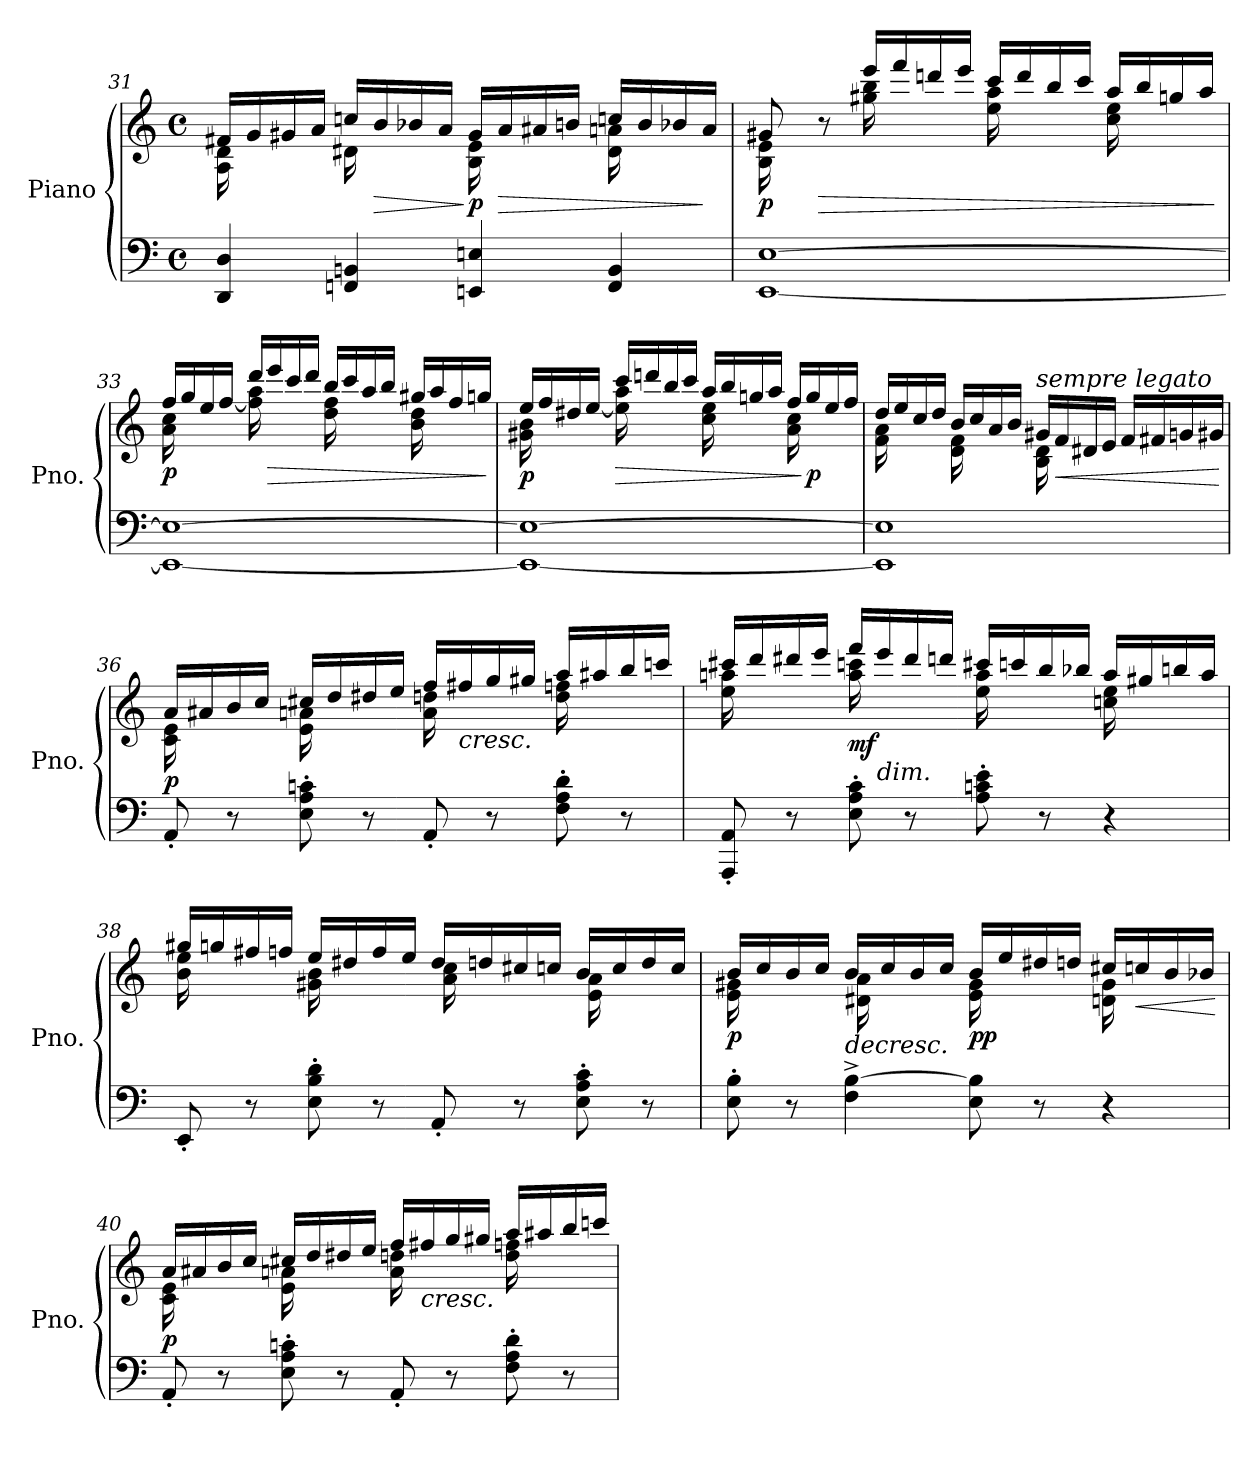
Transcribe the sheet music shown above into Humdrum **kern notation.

**kern	**kern	**dynam
*part1	*part1	*part1
*staff2	*staff1	*staff1/2
*I"Piano	*	*
*I'Pno.	*	*
!!LO:LB:g=z
*clefF4	*clefG2	*
*k[]	*k[]	*
*M4/4	*M4/4	*
*met(c)	*met(c)	*
=31	=31	=31
*	*^	*
4DD/ 4D/	16f#X/LL	16A\ 16d\	.
.	16g/	8.ryy	.
.	16g#X/	.	.
.	16a/JJ	.	.
4FFn/ 4BBn/	16ccn/LL	16d#X\	.
!	!	!	!LO:HP:b
.	16b/	8.ryy	>
.	16b-X/	.	.
.	16a/JJ	.	.
!	!	!	!LO:DY:n=1:b
4EEn/ 4En/	16g#/LL	16B\ 16e\	] p
!	!	!	!LO:HP:b
.	16a/	8.ryy	>
.	16a#X/	.	.
.	16bn/JJ	.	.
4FF/ 4BB/	16ccn/LL	16d#\ 16an\	.
.	16b/	8.ryy	.
.	16b-X/	.	.
.	16a/JJ	.	]
=32	=32	=32	=32
!	!	!	!LO:DY:b
[1EE [1E	8g#X/	16B\ 16e\	p
.	.	8.ryy	.
!	!	!	!LO:HP:b
.	8r	.	>
.	16eee/LL	16gg#X\ 16bb\	.
.	16fff/	8.ryy	.
.	16dddn/	.	.
.	16eee/JJ	.	.
.	16ccc/LL	16ee\ 16aa\	.
.	16ddd/	8.ryy	.
.	16bb/	.	.
.	16ccc/JJ	.	.
.	16aa/LL	16cc\ 16ee\	.
.	16bb/	8.ryy	.
.	16ggn/	.	.
.	16aa/JJ	.	.
*	*v	*v	*
.	.	]
!!LO:LB:g=z
=33	=33	=33
*	*^	*
!	!	!	!LO:DY:b
1EE_ 1E_	16ff/LL	16a\ 16cc\	p
.	16gg/	8.ryy	.
.	16ee/	.	.
.	[16ff/JJ	.	.
.	16ddd/LL	16ff\] 16aa\	.
!	!	!	!LO:HP:b
.	16eee/	8.ryy	>
.	16ccc/	.	.
.	16ddd/JJ	.	.
.	16bb/LL	16dd\ 16ff\	.
.	16ccc/	8.ryy	.
.	16aa/	.	.
.	16bb/JJ	.	.
.	16gg#X/LL	16b\ 16dd\	.
.	16aa/	8.ryy	.
.	16ff/	.	.
.	16ggn/JJ	.	.
*	*v	*v	*
.	.	]
=34	=34	=34
*	*^	*
!	!	!	!LO:DY:b
1EE_ 1E_	16ee/LL	16g#X\ 16b\	p
.	16ff/	8.ryy	.
.	16dd#X/	.	.
.	[16ee/JJ	.	.
!	!	!	!LO:HP:b
.	16ccc/LL	16ee\] 16aa\	>
.	16dddn/	8.ryy	.
.	16bb/	.	.
.	16ccc/JJ	.	.
.	16aa/LL	16cc\ 16ee\	.
.	16bb/	8.ryy	.
.	16ggn/	.	.
.	16aa/JJ	.	.
.	16ff/LL	16a\ 16cc\	.
!	!	!	!LO:DY:n=1:b
.	16gg/	8.ryy	] p
.	16ee/	.	.
.	16ff/JJ	.	.
!!LO:LB:g=z	!!
=35	=35	=35	=35
1EE] 1E]	16dd/LL	16f\ 16a\	.
.	16ee/	8.ryy	.
.	16cc/	.	.
.	16dd/JJ	.	.
.	16b/LL	16d\ 16f\	.
.	16cc/	8.ryy	.
.	16a/	.	.
.	16b/JJ	.	.
!	!LO:TX:a:i:t=sempre legato	!	!
.	16g#X/LL	16B\ 16d\	.
!	!	!	!LO:HP:b
.	16f/	4..ryy	<
.	16d#X/	.	.
.	16e/JJ	.	.
.	16f/LL	.	.
.	16f#X/	.	.
.	16gn/	.	.
.	16g#X/JJ	.	.
*	*v	*v	*
.	.	[
=36	=36	=36
*	*^	*
!	!	!	!LO:DY:b
8AA'/	16a/LL	16c\ 16e\	p
.	16a#X/	8.ryy	.
8r	16b/	.	.
.	16cc/JJ	.	.
8E\' 8A\' 8cn\'	16cc#X/LL	16e\ 16an\	.
.	16dd/	8.ryy	.
8r	16dd#X/	.	.
.	16ee/JJ	.	.
8AA'/	16ff/LL	16a\ 16ddn\	.
!	!LO:TX:b:i:t=cresc.	!	!
.	16ff#X/	8.ryy	.
8r	16gg/	.	.
.	16gg#X/JJ	.	.
8F\' 8A\' 8d\'	16aa/LL	16dd\ 16ffn\	.
.	16aa#X/	8.ryy	.
8r	16bb/	.	.
.	16cccn/JJ	.	.
!!LO:PB:g=z	!!
=37	=37	=37	=37
8AAA/' 8AA/'	16ccc#X/LL	16ee\ 16aan\	.
.	16ddd/	8.ryy	.
8r	16ddd#X/	.	.
.	16eee/JJ	.	.
!	!	!	!LO:DY:b
8E\' 8A\' 8c\'	16fff/LL	16aa\ 16cccn\	mf
!	!LO:TX:b:i:t=dim.	!	!
.	16eee/	8.ryy	.
8r	16ddd#/	.	.
.	16dddn/JJ	.	.
8A\' 8cn\' 8e\'	16ccc#X/LL	16ee\ 16aa\	.
.	16cccn/	8.ryy	.
8r	16bb/	.	.
.	16bb-X/JJ	.	.
4r	16aa/LL	16ccn\ 16ee\	.
.	16gg#X/	8.ryy	.
.	16bbn/	.	.
.	16aa/JJ	.	.
=38	=38	=38	=38
8EE'/	16gg#X/LL	16b\ 16ee\	.
.	16ggn/	8.ryy	.
8r	16ff#X/	.	.
.	16ffn/JJ	.	.
8E\' 8B\' 8d\'	16ee/LL	16g#X\ 16b\	.
.	16dd#X/	8.ryy	.
8r	16ff/	.	.
.	16ee/JJ	.	.
8AA'/	16dd#/LL	16a\ 16cc\	.
.	16ddn/	8.ryy	.
8r	16cc#X/	.	.
.	16ccn/JJ	.	.
8E\' 8A\' 8c\'	16b/LL	16e\ 16a\	.
.	16cc/	8.ryy	.
8r	16dd/	.	.
.	16cc/JJ	.	.
!!LO:LB:g=z	!!
=39	=39	=39	=39
!	!	!	!LO:DY:b
8E\' 8B\'	16b/LL	16e\ 16g#X\	p
.	16cc/	8.ryy	.
8r	16b/	.	.
.	16cc/JJ	.	.
!	!	!	!LO:HP:b
4F\^ [4B\^	16b/LL	16d#X\ 16a\	>
.	16cc/	8.ryy	.
.	16b/	.	.
.	16cc/JJ	.	.
!	!	!	!LO:DY:b
8E\ 8B\]	16b/LL	16e\ 16g#\	pp
.	16ee/	8.ryy	]
8r	16dd#X/	.	.
.	16ddn/JJ	.	.
4r	16cc#X/LL	16dn\ 16g#\	.
!	!	!	!LO:HP:b
.	16ccn/	8.ryy	<
.	16b/	.	.
.	16b-X/JJ	.	.
*	*v	*v	*
.	.	[
=40	=40	=40
*	*^	*
!	!	!	!LO:DY:b
8AA'/	16a/LL	16c\ 16e\	p
.	16a#X/	8.ryy	.
8r	16b/	.	.
.	16cc/JJ	.	.
8E\' 8A\' 8cn\'	16cc#X/LL	16e\ 16an\	.
.	16dd/	8.ryy	.
8r	16dd#X/	.	.
.	16ee/JJ	.	.
8AA'/	16ff/LL	16a\ 16ddn\	.
!	!LO:TX:b:i:t=cresc.	!	!
.	16ff#X/	8.ryy	.
8r	16gg/	.	.
.	16gg#X/JJ	.	.
8F\' 8A\' 8d\'	16aa/LL	16dd\ 16ffn\	.
.	16aa#X/	8.ryy	.
8r	16bb/	.	.
.	16cccn/JJ	.	.
*	*v	*v	*
=	=	=
*-	*-	*-
